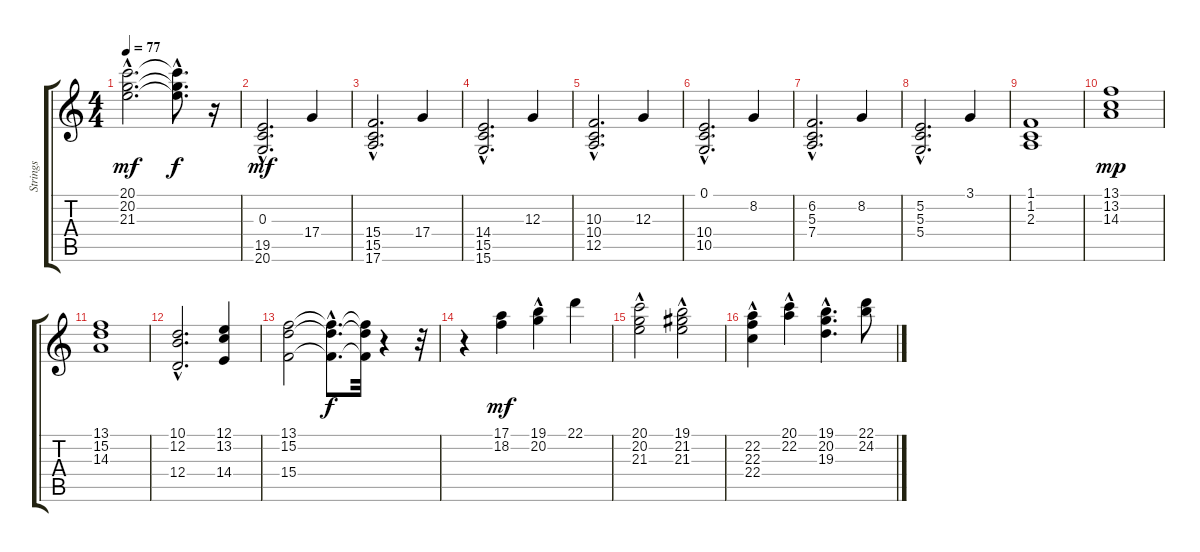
\track ("Strings" "Strings") {instrument synthstrings1}
\staff {score tabs}
\tuning (E4 B3 G3 D3 A2 E2) {hide}
\ts (4 4)
\tempo 77
\clef g2
\ks c
(20.1{hac} 20.2{hac} 21.3{hac}).2{d dy mf} (20.1{hac t} 20.2{hac t} 21.3{hac t}).8{d dy f} r.16 |
(0.3 19.5{hac} 20.6).2{d dy mf} 17.4.4 |
(15.4{hac} 15.5 17.6).2{d} 17.4.4 |
(14.4{hac} 15.5 15.6).2{d} 12.3.4 |
(10.3{hac} 10.4 12.5).2{d} 12.3.4 |
(0.1{hac} 10.4 10.5).2{d} 8.2.4 |
(6.2{hac} 5.3 7.4).2{d} 8.2.4 |
(5.2{hac} 5.3 5.4).2{d} 3.1.4 |
(1.1 1.2 2.3).1 |
(13.1 13.2 14.3).1{dy mp} |
(13.1 15.2 14.3).1 |
(10.1{hac} 12.2{hac} 12.4{hac}).2{d} (12.1 13.2 14.4).4 |
(13.1 15.2 15.4).2 (13.1{hac t} 15.2{hac t} 15.4{hac t}).8{d dy f} (13.1{t} 15.2{t} 15.4{t}).32 r.4 r.32 |
r.4 (17.1 18.2).4{dy mf} (19.1{hac} 20.2).4 22.1.4 |
(20.1 20.2 21.3{hac}).2 (19.1 21.2{hac} 21.3{hac}).2 |
(22.2{hac} 22.3 22.4).4 (20.1 22.2{hac}).4 (19.1 20.2{hac} 19.3).4{d} (22.1 24.2).8
